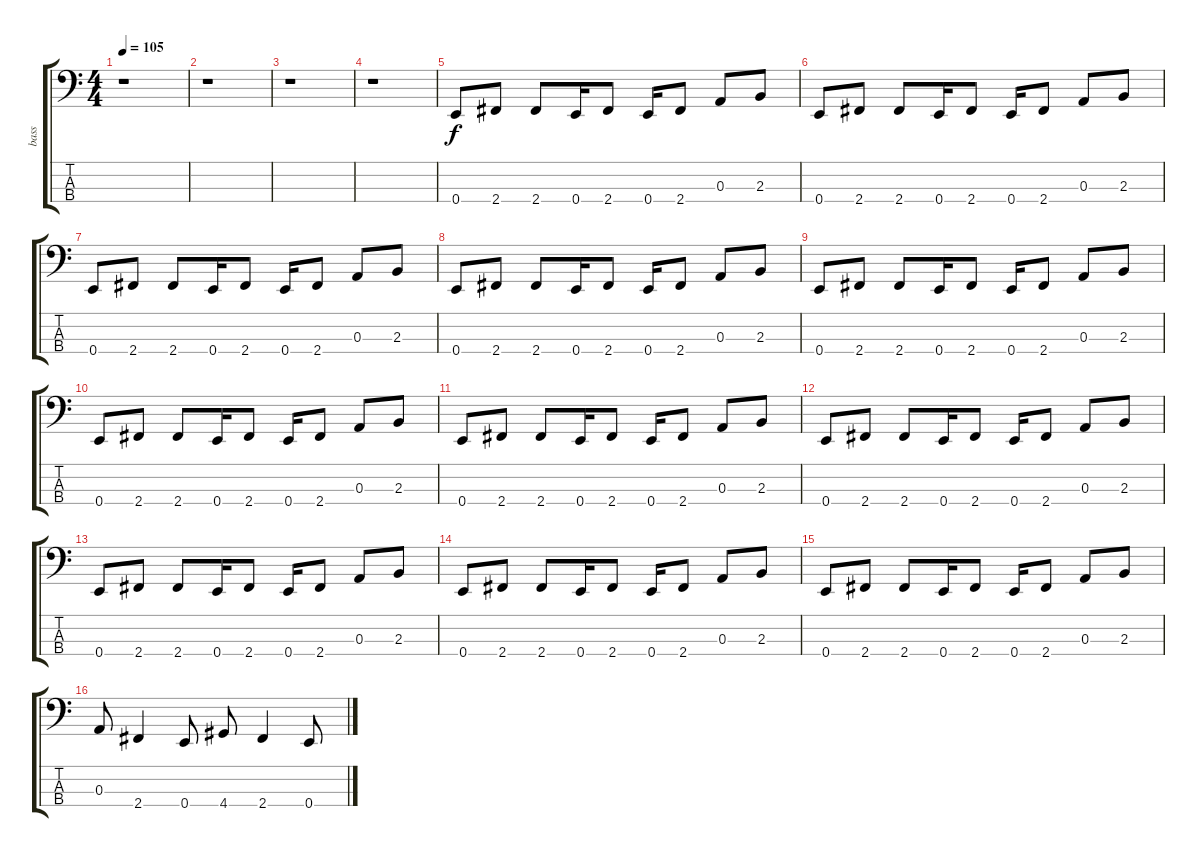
\track ("bass" "bass") {instrument electricbassfinger}
\staff {score tabs}
\tuning (G2 D2 A1 E1) {hide}
\ts (4 4)
\tempo 105
\clef f4
\ks c
r.1{dy f instrument electricbassfinger} |
r.1 |
r.1 |
r.1 |
0.4.8 2.4.8 2.4.8 0.4.16 2.4.8 0.4.16 2.4.8 0.3.8 2.3.8 |
0.4.8 2.4.8 2.4.8 0.4.16 2.4.8 0.4.16 2.4.8 0.3.8 2.3.8 |
0.4.8 2.4.8 2.4.8 0.4.16 2.4.8 0.4.16 2.4.8 0.3.8 2.3.8 |
0.4.8 2.4.8 2.4.8 0.4.16 2.4.8 0.4.16 2.4.8 0.3.8 2.3.8 |
0.4.8 2.4.8 2.4.8 0.4.16 2.4.8 0.4.16 2.4.8 0.3.8 2.3.8 |
0.4.8 2.4.8 2.4.8 0.4.16 2.4.8 0.4.16 2.4.8 0.3.8 2.3.8 |
0.4.8 2.4.8 2.4.8 0.4.16 2.4.8 0.4.16 2.4.8 0.3.8 2.3.8 |
0.4.8 2.4.8 2.4.8 0.4.16 2.4.8 0.4.16 2.4.8 0.3.8 2.3.8 |
0.4.8 2.4.8 2.4.8 0.4.16 2.4.8 0.4.16 2.4.8 0.3.8 2.3.8 |
0.4.8 2.4.8 2.4.8 0.4.16 2.4.8 0.4.16 2.4.8 0.3.8 2.3.8 |
0.4.8 2.4.8 2.4.8 0.4.16 2.4.8 0.4.16 2.4.8 0.3.8 2.3.8 |
0.3.8 2.4.4 0.4.8 4.4.8 2.4.4 0.4.8
